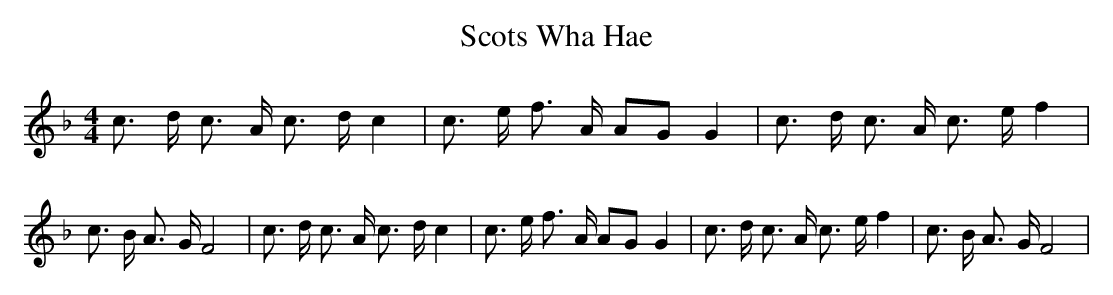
X:1
T:Scots Wha Hae
M:4/4
L:1/8
K:F
 c3/2 d/2 c3/2 A/2 c3/2 d/2 c2| c3/2 e/2 f3/2 A/2 AG G2| c3/2 d/2 c3/2 A/2 c3/2 e/2 f2|\
 c3/2 B/2 A3/2 G/2 F4| c3/2 d/2 c3/2 A/2 c3/2 d/2 c2| c3/2 e/2 f3/2 A/2 AG G2|\
 c3/2 d/2 c3/2 A/2 c3/2 e/2 f2| c3/2 B/2 A3/2 G/2 F4|
